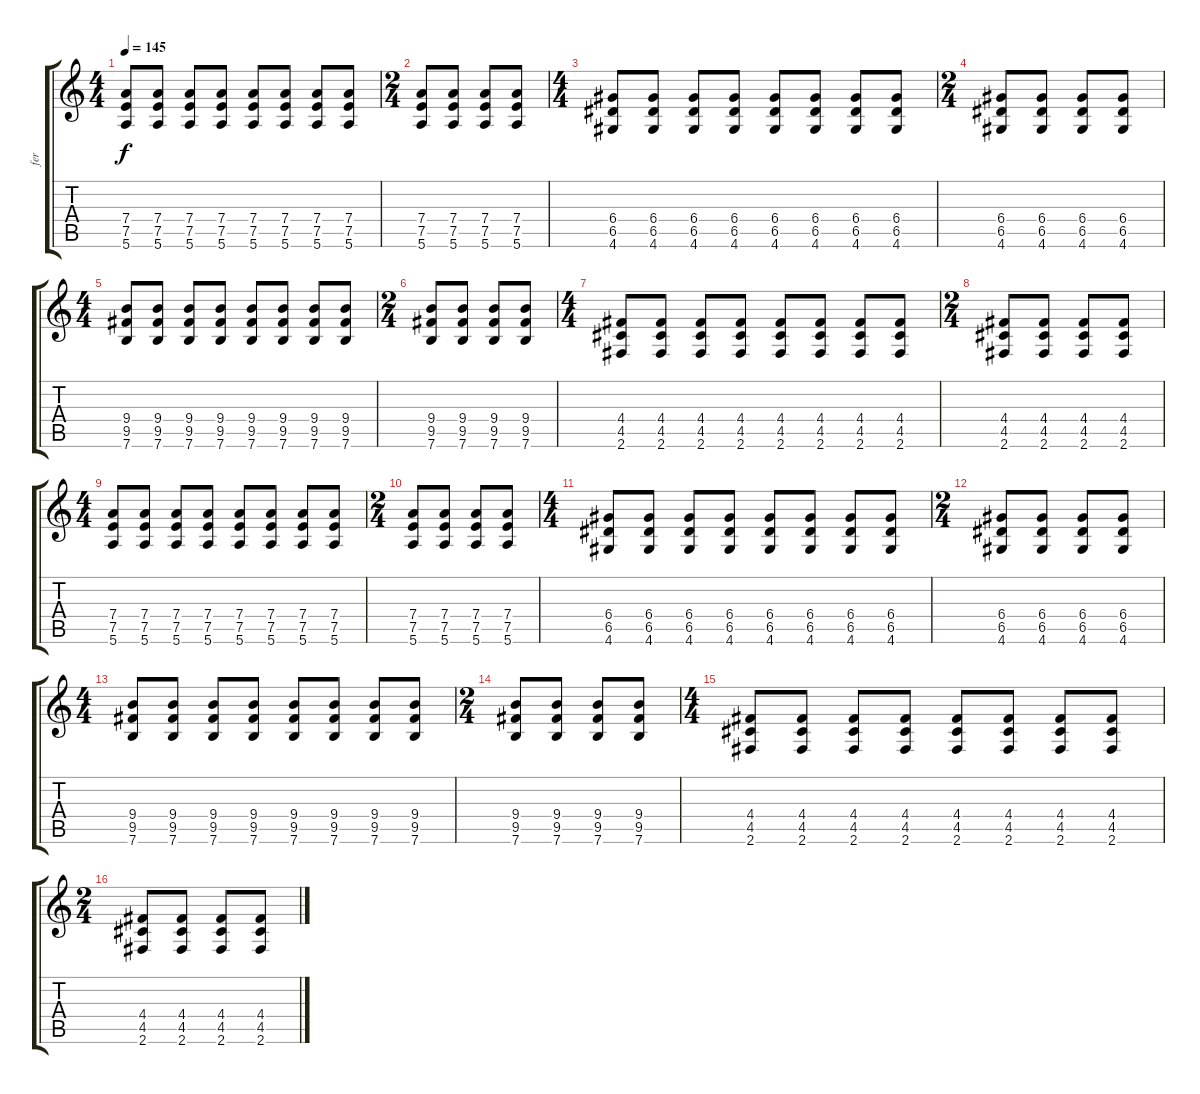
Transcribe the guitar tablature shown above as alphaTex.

\track ("fer" "fer") {instrument overdrivenguitar}
\staff {score tabs}
\tuning (E4 B3 G3 D3 A2 E2) {hide}
\ts (4 4)
\tempo 145
\clef g2
\ks c
(7.4 7.5 5.6).8{dy f} (7.4 7.5 5.6).8 (7.4 7.5 5.6).8 (7.4 7.5 5.6).8 (7.4 7.5 5.6).8 (7.4 7.5 5.6).8 (7.4 7.5 5.6).8 (7.4 7.5 5.6).8 |
\ts (2 4)
(7.4 7.5 5.6).8 (7.4 7.5 5.6).8 (7.4 7.5 5.6).8 (7.4 7.5 5.6).8 |
\ts (4 4)
(6.4 6.5 4.6).8 (6.4 6.5 4.6).8 (6.4 6.5 4.6).8 (6.4 6.5 4.6).8 (6.4 6.5 4.6).8 (6.4 6.5 4.6).8 (6.4 6.5 4.6).8 (6.4 6.5 4.6).8 |
\ts (2 4)
(6.4 6.5 4.6).8 (6.4 6.5 4.6).8 (6.4 6.5 4.6).8 (6.4 6.5 4.6).8 |
\ts (4 4)
(9.4 9.5 7.6).8 (9.4 9.5 7.6).8 (9.4 9.5 7.6).8 (9.4 9.5 7.6).8 (9.4 9.5 7.6).8 (9.4 9.5 7.6).8 (9.4 9.5 7.6).8 (9.4 9.5 7.6).8 |
\ts (2 4)
(9.4 9.5 7.6).8 (9.4 9.5 7.6).8 (9.4 9.5 7.6).8 (9.4 9.5 7.6).8 |
\ts (4 4)
(4.4 4.5 2.6).8 (4.4 4.5 2.6).8 (4.4 4.5 2.6).8 (4.4 4.5 2.6).8 (4.4 4.5 2.6).8 (4.4 4.5 2.6).8 (4.4 4.5 2.6).8 (4.4 4.5 2.6).8 |
\ts (2 4)
(4.4 4.5 2.6).8 (4.4 4.5 2.6).8 (4.4 4.5 2.6).8 (4.4 4.5 2.6).8 |
\ts (4 4)
(7.4 7.5 5.6).8 (7.4 7.5 5.6).8 (7.4 7.5 5.6).8 (7.4 7.5 5.6).8 (7.4 7.5 5.6).8 (7.4 7.5 5.6).8 (7.4 7.5 5.6).8 (7.4 7.5 5.6).8 |
\ts (2 4)
(7.4 7.5 5.6).8 (7.4 7.5 5.6).8 (7.4 7.5 5.6).8 (7.4 7.5 5.6).8 |
\ts (4 4)
(6.4 6.5 4.6).8 (6.4 6.5 4.6).8 (6.4 6.5 4.6).8 (6.4 6.5 4.6).8 (6.4 6.5 4.6).8 (6.4 6.5 4.6).8 (6.4 6.5 4.6).8 (6.4 6.5 4.6).8 |
\ts (2 4)
(6.4 6.5 4.6).8 (6.4 6.5 4.6).8 (6.4 6.5 4.6).8 (6.4 6.5 4.6).8 |
\ts (4 4)
(9.4 9.5 7.6).8 (9.4 9.5 7.6).8 (9.4 9.5 7.6).8 (9.4 9.5 7.6).8 (9.4 9.5 7.6).8 (9.4 9.5 7.6).8 (9.4 9.5 7.6).8 (9.4 9.5 7.6).8 |
\ts (2 4)
(9.4 9.5 7.6).8 (9.4 9.5 7.6).8 (9.4 9.5 7.6).8 (9.4 9.5 7.6).8 |
\ts (4 4)
(4.4 4.5 2.6).8 (4.4 4.5 2.6).8 (4.4 4.5 2.6).8 (4.4 4.5 2.6).8 (4.4 4.5 2.6).8 (4.4 4.5 2.6).8 (4.4 4.5 2.6).8 (4.4 4.5 2.6).8 |
\ts (2 4)
(4.4 4.5 2.6).8 (4.4 4.5 2.6).8 (4.4 4.5 2.6).8 (4.4 4.5 2.6).8
